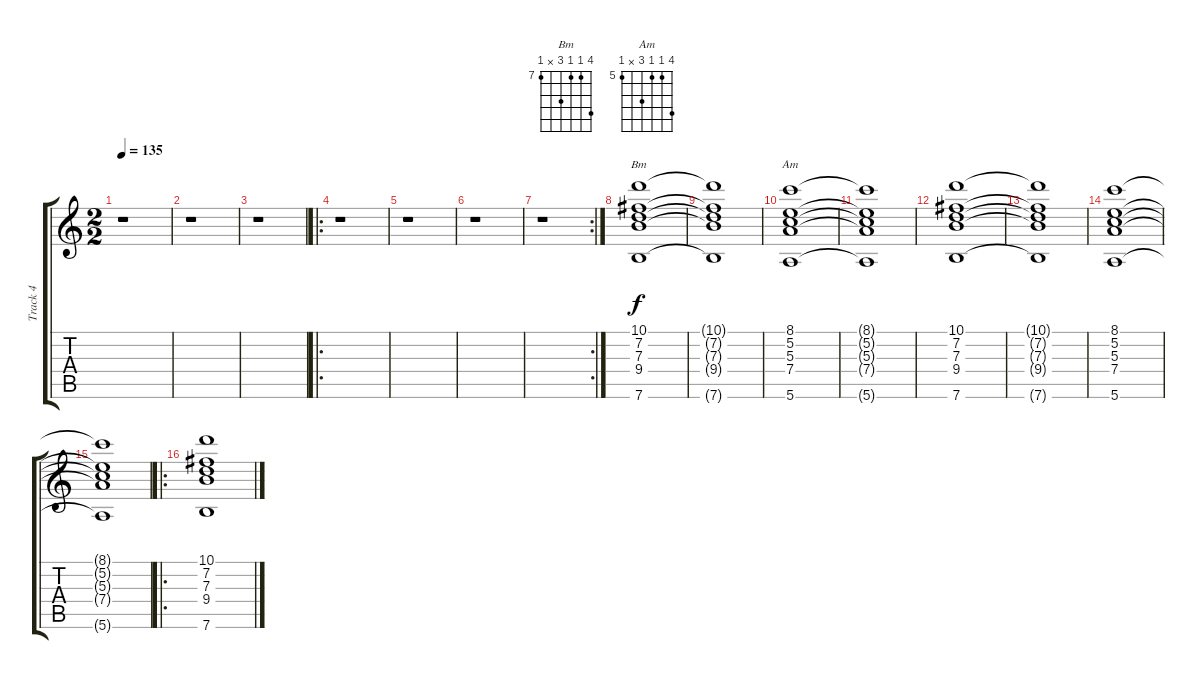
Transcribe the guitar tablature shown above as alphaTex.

\track ("Track 4" "Track 4") {instrument overdrivenguitar}
\staff {score tabs}
\tuning (E4 B3 G3 D3 A2 E2) {hide}
\chord ("Bm" 10 7 7 9 x 7) {firstfret 7}
\chord ("Am" 8 5 5 7 x 5) {firstfret 5}
\ts (2 2)
\tempo 135
\clef g2
\ks c
r.1{dy f} |
r.1 |
r.1 |
\ro
r.1 |
r.1 |
r.1 |
\rc 2
r.1 |
(10.1 7.2 7.3 9.4 7.6).1{ch "Bm"} |
(10.1{t} 7.2{t} 7.3{t} 9.4{t} 7.6{t}).1 |
(8.1 5.2 5.3 7.4 5.6).1{ch "Am"} |
(8.1{t} 5.2{t} 5.3{t} 7.4{t} 5.6{t}).1 |
(10.1 7.2 7.3 9.4 7.6).1 |
(10.1{t} 7.2{t} 7.3{t} 9.4{t} 7.6{t}).1 |
(8.1 5.2 5.3 7.4 5.6).1 |
(8.1{t} 5.2{t} 5.3{t} 7.4{t} 5.6{t}).1 |
\ro
(10.1 7.2 7.3 9.4 7.6).1
